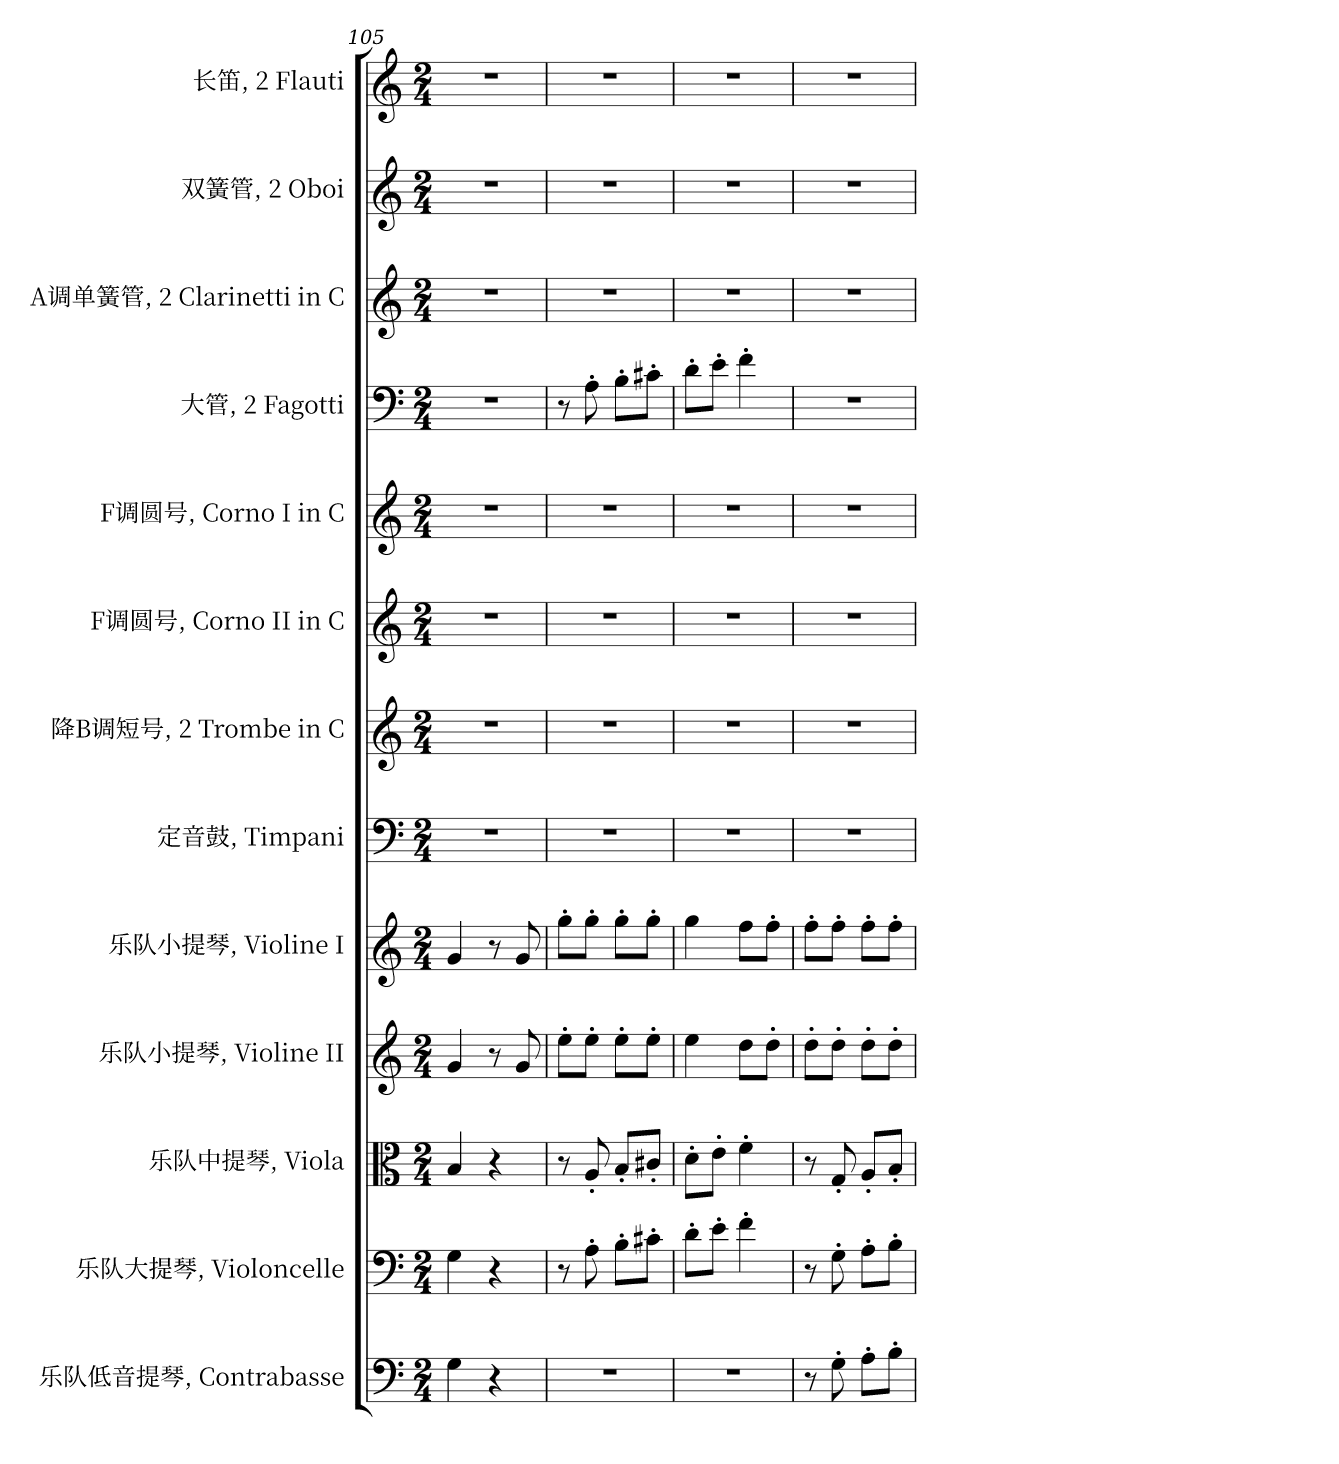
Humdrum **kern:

**kern	**kern	**kern	**kern	**kern	**kern	**kern	**kern	**kern	**kern	**kern	**kern	**kern
*part13	*part12	*part11	*part10	*part9	*part8	*part7	*part6	*part5	*part4	*part3	*part2	*part1
*staff13	*staff12	*staff11	*staff10	*staff9	*staff8	*staff7	*staff6	*staff5	*staff4	*staff3	*staff2	*staff1
*I"乐队低音提琴, Contrabasse	*I"乐队大提琴, Violoncelle	*I"乐队中提琴, Viola	*I"乐队小提琴, Violine II	*I"乐队小提琴, Violine I	*I"定音鼓, Timpani	*I"降B调短号, 2 Trombe in C	*I"F调圆号, Corno II in C	*I"F调圆号, Corno I in C	*I"大管, 2 Fagotti	*I"A调单簧管, 2 Clarinetti in C	*I"双簧管, 2 Oboi	*I"长笛, 2 Flauti
*I'Cbs.	*	*	*	*	*I'Timp.	*	*	*	*	*I'A Cl.	*I'Ob.	*I'Fl.
*clefF4	*clefF4	*clefC3	*clefG2	*clefG2	*clefF4	*clefG2	*clefG2	*clefG2	*clefF4	*clefG2	*clefG2	*clefG2
*ITrd7c12	*	*	*	*	*	*ITrd1c2	*ITrd4c7	*ITrd4c7	*	*ITrd2c3	*	*
*k[]	*k[]	*k[]	*k[]	*k[]	*k[]	*k[b-e-]	*k[b-]	*k[b-]	*k[]	*k[f#c#g#]	*k[]	*k[]
*M2/4	*M2/4	*M2/4	*M2/4	*M2/4	*M2/4	*M2/4	*M2/4	*M2/4	*M2/4	*M2/4	*M2/4	*M2/4
*MM145	*MM145	*MM145	*MM145	*MM145	*MM145	*MM145	*MM145	*MM145	*MM145	*MM145	*MM145	*MM145
=105	=105	=105	=105	=105	=105	=105	=105	=105	=105	=105	=105	=105
4GG\	4G\	4B/	4g/	4g/	2r	2r	2r	2r	2r	2r	2r	2r
4r	4r	4r	8r	8r	.	.	.	.	.	.	.	.
.	.	.	8g/	8g/	.	.	.	.	.	.	.	.
!!LO:PB:g=z
=106	=106	=106	=106	=106	=106	=106	=106	=106	=106	=106	=106	=106
*	*	*	*	*	*	*	*	*	*	*	*	*MM145
2r	8r	8r	8ee'\L	8gg'\L	2r	2r	2r	2r	8r	2r	2r	2r
.	8A'\	8A'/	8ee'\J	8gg'\J	.	.	.	.	8A'\	.	.	.
.	8B'\L	8B'/L	8ee'\L	8gg'\L	.	.	.	.	8B'\L	.	.	.
.	8c#X'\J	8c#X'/J	8ee'\J	8gg'\J	.	.	.	.	8c#X'\J	.	.	.
=107	=107	=107	=107	=107	=107	=107	=107	=107	=107	=107	=107	=107
*	*	*	*	*	*	*	*	*	*	*	*	*MM145
2r	8d'\L	8d'\L	4ee\	4gg\	2r	2r	2r	2r	8d'\L	2r	2r	2r
.	8e'\J	8e'\J	.	.	.	.	.	.	8e'\J	.	.	.
.	4f'\	4f'\	8dd\L	8ff\L	.	.	.	.	4f'\	.	.	.
.	.	.	8dd'\J	8ff'\J	.	.	.	.	.	.	.	.
=108	=108	=108	=108	=108	=108	=108	=108	=108	=108	=108	=108	=108
*	*	*	*	*	*	*	*	*	*	*	*	*MM145
8r	8r	8r	8dd'\L	8ff'\L	2r	2r	2r	2r	2r	2r	2r	2r
8GG'\	8G'\	8G'/	8dd'\J	8ff'\J	.	.	.	.	.	.	.	.
8AA'\L	8A'\L	8A'/L	8dd'\L	8ff'\L	.	.	.	.	.	.	.	.
8BB'\J	8B'\J	8B'/J	8dd'\J	8ff'\J	.	.	.	.	.	.	.	.
=	=	=	=	=	=	=	=	=	=	=	=	=
*-	*-	*-	*-	*-	*-	*-	*-	*-	*-	*-	*-	*-
